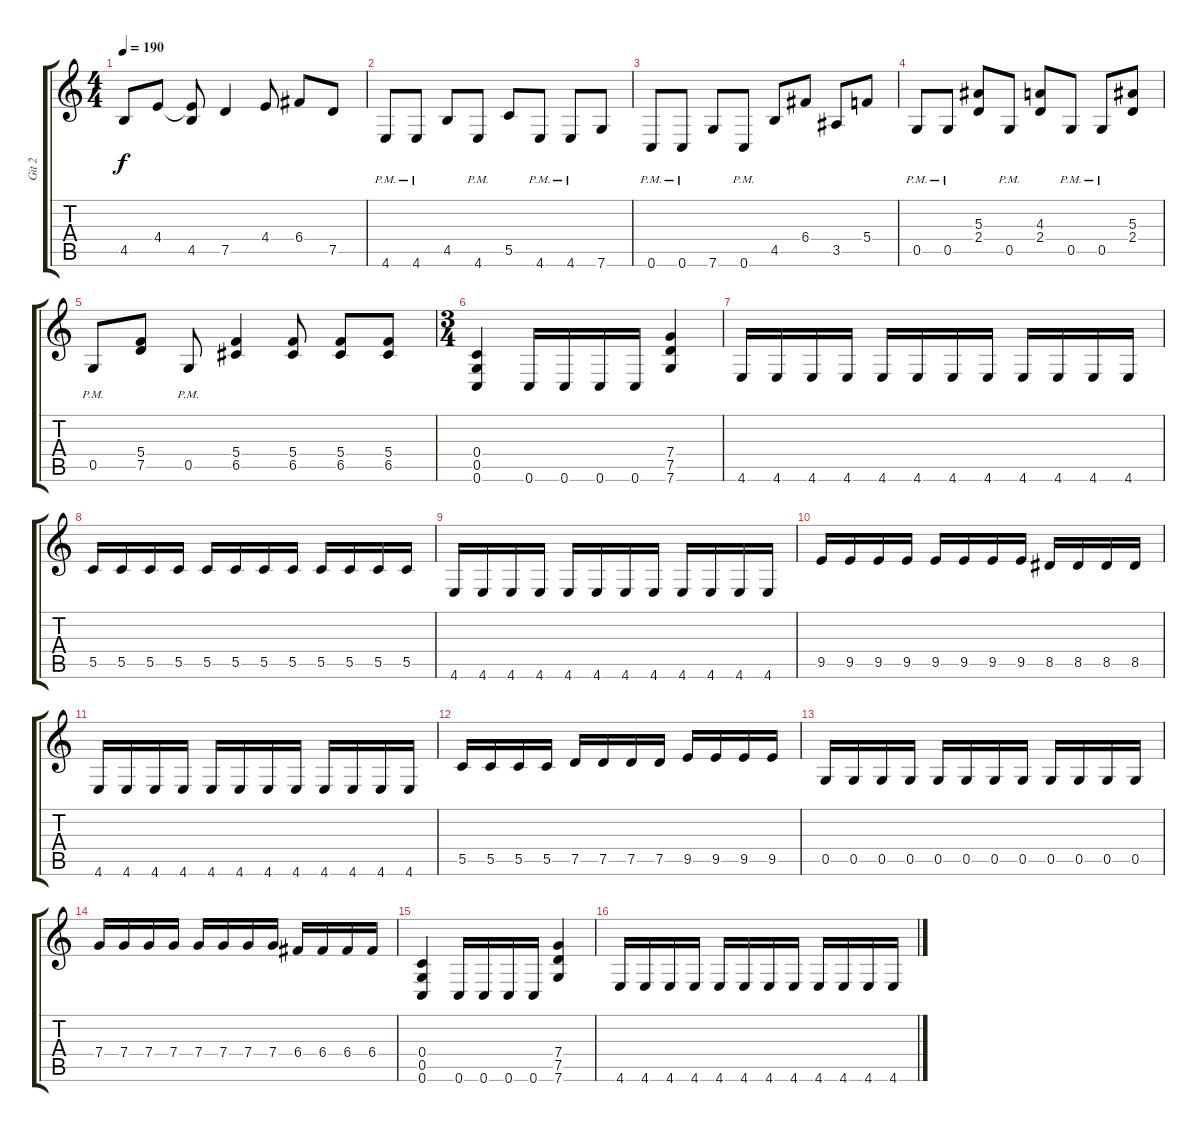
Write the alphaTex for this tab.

\track ("Git 2" "Git 2") {instrument distortionguitar}
\staff {score tabs}
\tuning (D4 A3 F3 C3 G2 C2) {hide}
\ts (4 4)
\tempo 190
\clef g2
\ks c
4.5.8{dy f} 4.4.8 (4.4{t} 4.5).8 7.5.4 4.4.8 6.4.8 7.5.8 |
4.6{pm}.8 4.6{pm}.8 4.5.8 4.6{pm}.8 5.5.8 4.6{pm}.8 4.6{pm}.8 7.6.8 |
0.6{pm}.8 0.6{pm}.8 7.6.8 0.6{pm}.8 4.5.8 6.4.8 3.5.8 5.4.8 |
0.5{pm}.8 0.5{pm}.8 (5.3 2.4).8 0.5{pm}.8 (4.3 2.4).8 0.5{pm}.8 0.5{pm}.8 (5.3 2.4).8 |
0.5{pm}.8 (5.4 7.5).8 0.5{pm}.8 (5.4 6.5).4 (5.4 6.5).8 (5.4 6.5).8 (5.4 6.5).8 |
\ts (3 4)
(0.4 0.5 0.6).4 0.6.16 0.6.16 0.6.16 0.6.16 (7.4 7.5 7.6).4 |
4.6.16 4.6.16 4.6.16 4.6.16 4.6.16 4.6.16 4.6.16 4.6.16 4.6.16 4.6.16 4.6.16 4.6.16 |
5.5.16 5.5.16 5.5.16 5.5.16 5.5.16 5.5.16 5.5.16 5.5.16 5.5.16 5.5.16 5.5.16 5.5.16 |
4.6.16 4.6.16 4.6.16 4.6.16 4.6.16 4.6.16 4.6.16 4.6.16 4.6.16 4.6.16 4.6.16 4.6.16 |
9.5.16 9.5.16 9.5.16 9.5.16 9.5.16 9.5.16 9.5.16 9.5.16 8.5.16 8.5.16 8.5.16 8.5.16 |
4.6.16 4.6.16 4.6.16 4.6.16 4.6.16 4.6.16 4.6.16 4.6.16 4.6.16 4.6.16 4.6.16 4.6.16 |
5.5.16 5.5.16 5.5.16 5.5.16 7.5.16 7.5.16 7.5.16 7.5.16 9.5.16 9.5.16 9.5.16 9.5.16 |
0.5.16 0.5.16 0.5.16 0.5.16 0.5.16 0.5.16 0.5.16 0.5.16 0.5.16 0.5.16 0.5.16 0.5.16 |
7.4.16 7.4.16 7.4.16 7.4.16 7.4.16 7.4.16 7.4.16 7.4.16 6.4.16 6.4.16 6.4.16 6.4.16 |
(0.4 0.5 0.6).4 0.6.16 0.6.16 0.6.16 0.6.16 (7.4 7.5 7.6).4 |
4.6.16 4.6.16 4.6.16 4.6.16 4.6.16 4.6.16 4.6.16 4.6.16 4.6.16 4.6.16 4.6.16 4.6.16
